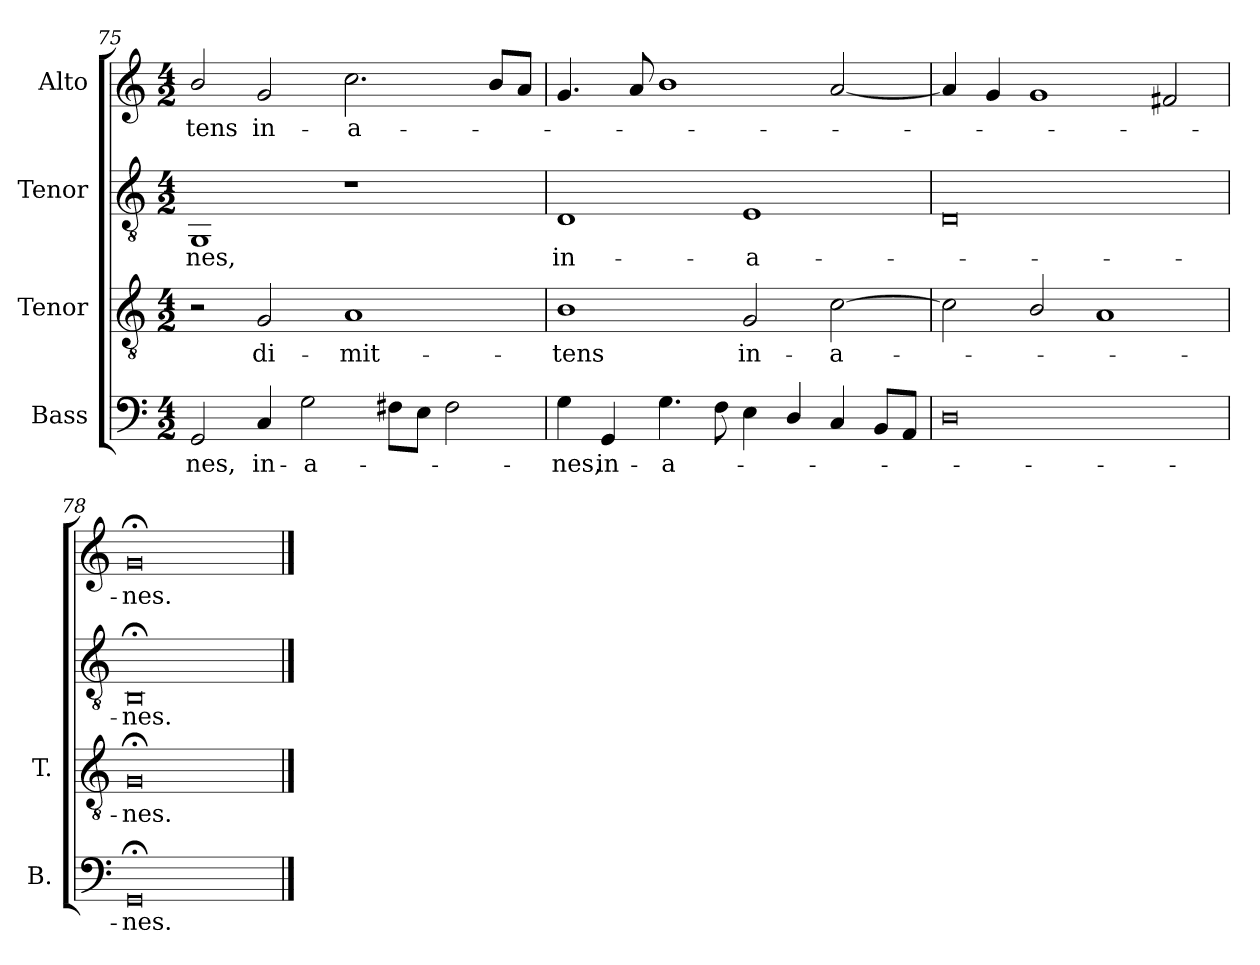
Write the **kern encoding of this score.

**kern	**text	**kern	**text	**kern	**text	**kern	**text
*part4	*part4	*part3	*part3	*part2	*part2	*part1	*part1
*staff4	*staff4	*staff3	*staff3	*staff2	*staff2	*staff1	*staff1
*I"Bass	*	*I"Tenor	*	*I"Tenor	*	*I"Alto	*
*I'B.	*	*I'T.	*	*	*	*	*
*clefF4	*	*clefGv2	*	*clefGv2	*	*clefG2	*
*	*	*ITrd7c12	*	*	*	*	*
*k[]	*	*k[]	*	*k[]	*	*k[]	*
*C:	*	*C:	*	*C:	*	*C:	*
*M4/2	*	*M4/2	*	*M4/2	*	*M4/2	*
=75	=75	=75	=75	=75	=75	=75	=75
!	!LO:LY:b:color=#000000	!	!	!	!	!	!
!	!	!	!	!	!LO:LY:b:color=#000000	!	!
!	!	!	!	!	!	!	!LO:LY:b:color=#000000
2GGi/	-nes,	2r	.	1GGi	-nes,	2bi/	-tens
!	!LO:LY:b:color=#000000	!	!	!	!	!	!
!	!	!	!LO:LY:b:color=#000000	!	!	!	!
!	!	!	!	!	!	!	!LO:LY:b:color=#000000
4Ci/	in-	2GGi/	di-	.	.	2gi/	in-
!	!LO:LY:b:color=#000000	!	!	!	!	!	!
2Gi\	-a-	.	.	.	.	.	.
!	!	!	!LO:LY:b:color=#000000	!	!	!	!
!	!	!	!	!	!	!	!LO:LY:b:color=#000000
.	.	1AAi	-mit-	1r	.	2.cci\	-a-
8F#Xi\L	.	.	.	.	.	.	.
8Ei\J	.	.	.	.	.	.	.
2F#i\	.	.	.	.	.	.	.
.	.	.	.	.	.	8bi/L	.
.	.	.	.	.	.	8ai/J	.
=76	=76	=76	=76	=76	=76	=76	=76
!	!LO:LY:b:color=#000000	!	!	!	!	!	!
!	!	!	!LO:LY:b:color=#000000	!	!	!	!
!	!	!	!	!	!LO:LY:b:color=#000000	!	!
4Gi\	-nes,	1BBi	-tens	1Di	in-	4.gi/	.
!	!LO:LY:b:color=#000000	!	!	!	!	!	!
4GGi/	in-	.	.	.	.	.	.
.	.	.	.	.	.	8ai/	.
!	!LO:LY:b:color=#000000	!	!	!	!	!	!
4.Gi\	-a-	.	.	.	.	1bi	.
8Fi\	.	.	.	.	.	.	.
!	!	!	!LO:LY:b:color=#000000	!	!	!	!
!	!	!	!	!	!LO:LY:b:color=#000000	!	!
4Ei\	.	2GGi/	in-	1Ei	-a-	.	.
4Di/	.	.	.	.	.	.	.
!	!	!	!LO:LY:b:color=#000000	!	!	!	!
4Ci/	.	[2Ci\	-a-	.	.	[2ai/	.
8BBi/L	.	.	.	.	.	.	.
8AAi/J	.	.	.	.	.	.	.
=77	=77	=77	=77	=77	=77	=77	=77
0Di	.	2Ci\]	.	0Di	.	4ai/]	.
.	.	.	.	.	.	4gi/	.
.	.	2BBi/	.	.	.	1gi	.
.	.	1AAi	.	.	.	.	.
.	.	.	.	.	.	2f#Xi/	.
=78	=78	=78	=78	=78	=78	=78	=78
!	!LO:LY:b:color=#000000	!	!	!	!	!	!
!	!	!	!LO:LY:b:color=#000000	!	!	!	!
!	!	!	!	!	!LO:LY:b:color=#000000	!	!
!	!	!	!	!	!	!	!LO:LY:b:color=#000000
0GG;i	-nes.	0GG;i	-nes.	0BB;i	-nes.	0g;i	-nes.
==	==	==	==	==	==	==	==
*-	*-	*-	*-	*-	*-	*-	*-
